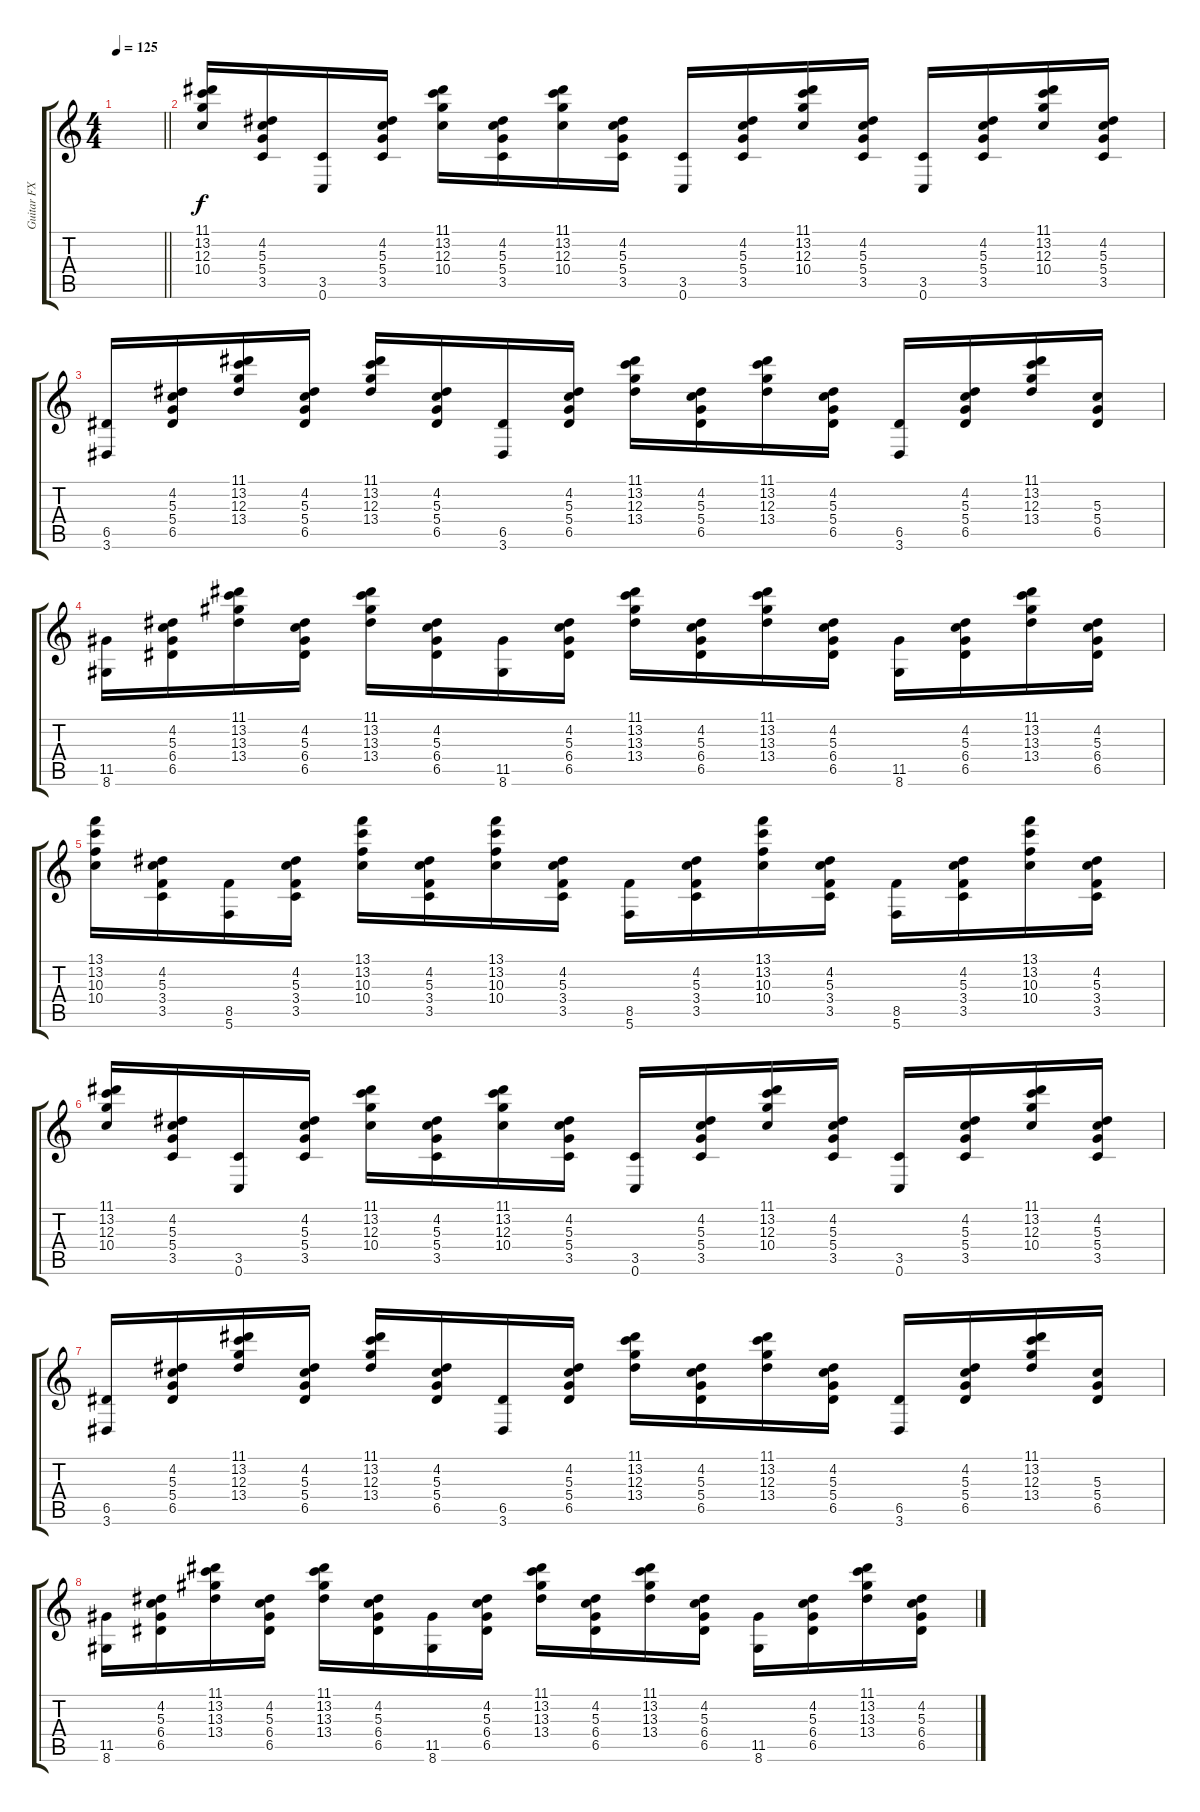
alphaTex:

\track ("Guitar FX" "Guitar FX") {instrument overdrivenguitar}
\staff {score tabs}
\tuning (E4 B3 G3 D3 A2 C2) {hide}
\ts (4 4)
\tempo 125
\clef g2
\barLineRight lightlight
\ks c
|
(11.1 13.2 12.3 10.4).16{balance 0} (4.2 5.3 5.4 3.5).16{balance 16} (3.5 0.6).16{balance 0} (4.2 5.3 5.4 3.5).16{balance 16} (11.1 13.2 12.3 10.4).16{balance 0} (4.2 5.3 5.4 3.5).16{balance 16} (11.1 13.2 12.3 10.4).16{balance 0} (4.2 5.3 5.4 3.5).16{balance 16} (3.5 0.6).16{balance 0} (4.2 5.3 5.4 3.5).16{balance 16} (11.1 13.2 12.3 10.4).16{balance 0} (4.2 5.3 5.4 3.5).16{balance 16} (3.5 0.6).16{balance 0} (4.2 5.3 5.4 3.5).16{balance 16} (11.1 13.2 12.3 10.4).16{balance 0} (4.2 5.3 5.4 3.5).16{balance 16} |
(6.5 3.6).16{balance 0} (4.2 5.3 5.4 6.5).16{balance 16} (11.1 13.2 12.3 13.4).16{balance 0} (4.2 5.3 5.4 6.5).16{balance 16} (11.1 13.2 12.3 13.4).16{balance 0} (4.2 5.3 5.4 6.5).16{balance 16} (6.5 3.6).16{balance 0} (4.2 5.3 5.4 6.5).16{balance 16} (11.1 13.2 12.3 13.4).16{balance 0} (4.2 5.3 5.4 6.5).16{balance 16} (11.1 13.2 12.3 13.4).16{balance 0} (4.2 5.3 5.4 6.5).16{balance 16} (6.5 3.6).16{balance 0} (4.2 5.3 5.4 6.5).16{balance 16} (11.1 13.2 12.3 13.4).16{balance 0} (5.3 5.4 6.5).16{balance 16} |
(11.5 8.6).16{balance 0} (4.2 5.3 6.4 6.5).16{balance 16} (11.1 13.2 13.3 13.4).16{balance 0} (4.2 5.3 6.4 6.5).16{balance 16} (11.1 13.2 13.3 13.4).16{balance 0} (4.2 5.3 6.4 6.5).16{balance 16} (11.5 8.6).16{balance 0} (4.2 5.3 6.4 6.5).16{balance 16} (11.1 13.2 13.3 13.4).16{balance 0} (4.2 5.3 6.4 6.5).16{balance 16} (11.1 13.2 13.3 13.4).16{balance 0} (4.2 5.3 6.4 6.5).16{balance 16} (11.5 8.6).16{balance 0} (4.2 5.3 6.4 6.5).16{balance 16} (11.1 13.2 13.3 13.4).16{balance 0} (4.2 5.3 6.4 6.5).16{balance 16} |
(13.1 13.2 10.3 10.4).16{balance 0} (4.2 5.3 3.4 3.5).16{balance 16} (8.5 5.6).16{balance 0} (4.2 5.3 3.4 3.5).16{balance 16} (13.1 13.2 10.3 10.4).16{balance 0} (4.2 5.3 3.4 3.5).16{balance 16} (13.1 13.2 10.3 10.4).16{balance 0} (4.2 5.3 3.4 3.5).16{balance 16} (8.5 5.6).16{balance 0} (4.2 5.3 3.4 3.5).16{balance 16} (13.1 13.2 10.3 10.4).16{balance 0} (4.2 5.3 3.4 3.5).16{balance 16} (8.5 5.6).16{balance 0} (4.2 5.3 3.4 3.5).16{balance 16} (13.1 13.2 10.3 10.4).16{balance 0} (4.2 5.3 3.4 3.5).16{balance 16} |
(11.1 13.2 12.3 10.4).16{balance 0} (4.2 5.3 5.4 3.5).16{balance 16} (3.5 0.6).16{balance 0} (4.2 5.3 5.4 3.5).16{balance 16} (11.1 13.2 12.3 10.4).16{balance 0} (4.2 5.3 5.4 3.5).16{balance 16} (11.1 13.2 12.3 10.4).16{balance 0} (4.2 5.3 5.4 3.5).16{balance 16} (3.5 0.6).16{balance 0} (4.2 5.3 5.4 3.5).16{balance 16} (11.1 13.2 12.3 10.4).16{balance 0} (4.2 5.3 5.4 3.5).16{balance 16} (3.5 0.6).16{balance 0} (4.2 5.3 5.4 3.5).16{balance 16} (11.1 13.2 12.3 10.4).16{balance 0} (4.2 5.3 5.4 3.5).16{balance 16} |
(6.5 3.6).16{balance 0} (4.2 5.3 5.4 6.5).16{balance 16} (11.1 13.2 12.3 13.4).16{balance 0} (4.2 5.3 5.4 6.5).16{balance 16} (11.1 13.2 12.3 13.4).16{balance 0} (4.2 5.3 5.4 6.5).16{balance 16} (6.5 3.6).16{balance 0} (4.2 5.3 5.4 6.5).16{balance 16} (11.1 13.2 12.3 13.4).16{balance 0} (4.2 5.3 5.4 6.5).16{balance 16} (11.1 13.2 12.3 13.4).16{balance 0} (4.2 5.3 5.4 6.5).16{balance 16} (6.5 3.6).16{balance 0} (4.2 5.3 5.4 6.5).16{balance 16} (11.1 13.2 12.3 13.4).16{balance 0} (5.3 5.4 6.5).16{balance 16} |
(11.5 8.6).16{balance 0} (4.2 5.3 6.4 6.5).16{balance 16} (11.1 13.2 13.3 13.4).16{balance 0} (4.2 5.3 6.4 6.5).16{balance 16} (11.1 13.2 13.3 13.4).16{balance 0} (4.2 5.3 6.4 6.5).16{balance 16} (11.5 8.6).16{balance 0} (4.2 5.3 6.4 6.5).16{balance 16} (11.1 13.2 13.3 13.4).16{balance 0} (4.2 5.3 6.4 6.5).16{balance 16} (11.1 13.2 13.3 13.4).16{balance 0} (4.2 5.3 6.4 6.5).16{balance 16} (11.5 8.6).16{balance 0} (4.2 5.3 6.4 6.5).16{balance 16} (11.1 13.2 13.3 13.4).16{balance 0} (4.2 5.3 6.4 6.5).16{balance 16}
